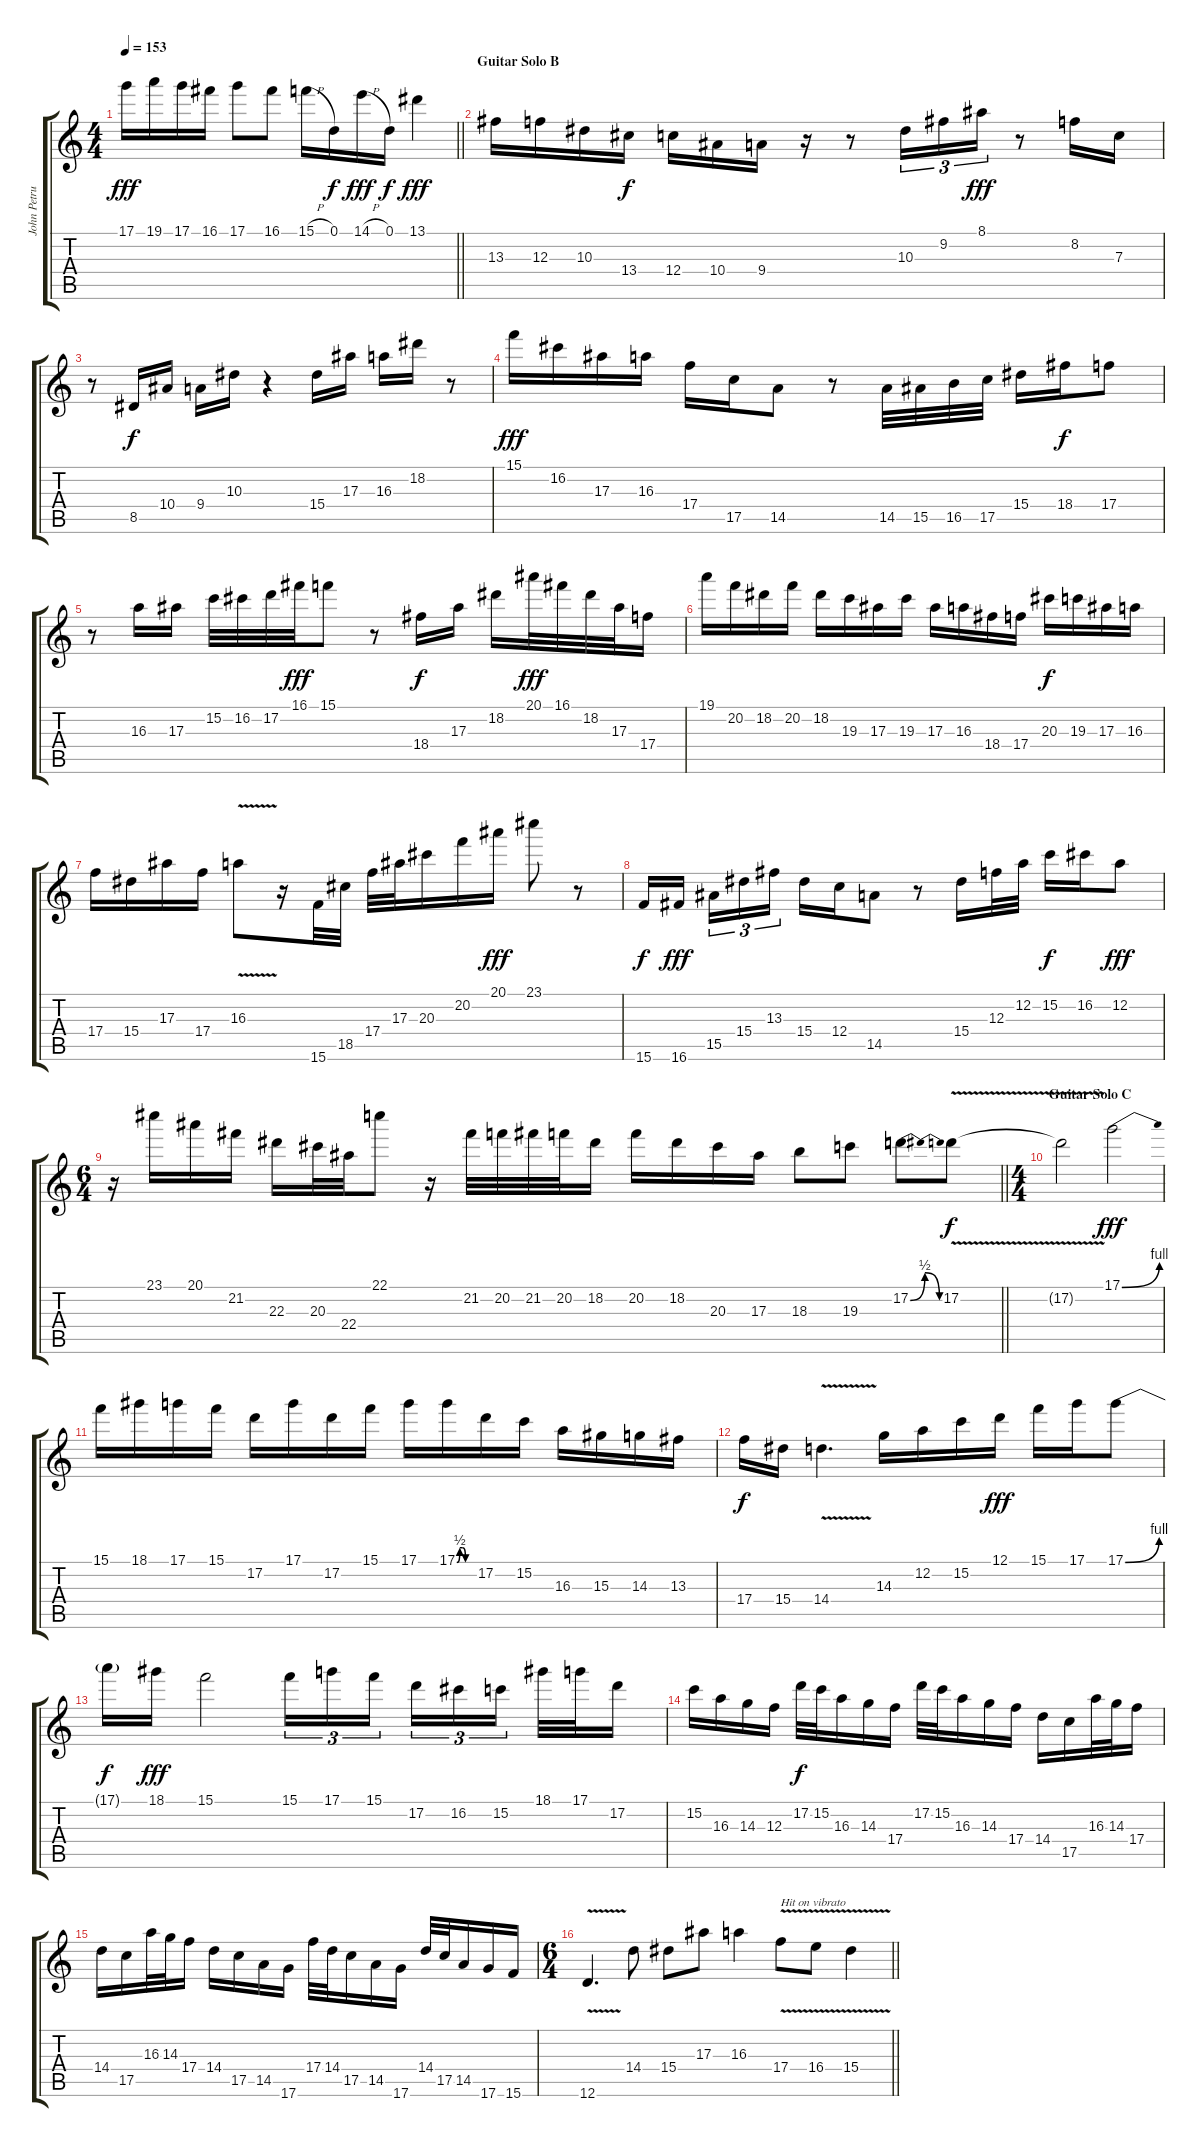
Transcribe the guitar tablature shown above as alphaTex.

\track ("John Petrucci Lead" "John Petru") {instrument electricguitarclean}
\staff {score tabs}
\tuning (D4 A3 F3 C3 G2 D2) {hide}
\ts (4 4)
\tempo 153
\clef g2
\barLineRight lightlight
\ks c
17.1.16{dy fff} 19.1.16 17.1.16 16.1.16 17.1.8 16.1.8 15.1{h}.16 0.1.16{dy f} 14.1{h}.16{dy fff} 0.1.16{dy f} 13.1.4{dy fff} |
\section ("" "Guitar Solo B")
13.3.16 12.3.16 10.3.16 13.4.16{dy f} 12.4.16 10.4.16 9.4.16 r.16 r.8 10.3.16{tu (3 2)} 9.2.16{tu (3 2)} 8.1.16{tu (3 2) dy fff} r.8 8.2.16 7.3.16 |
r.8 8.5.16{dy f} 10.4.16 9.4.16 10.3.16 r.4 15.4.16 17.3.16 16.3.16 18.2.16 r.8 |
15.1.16{dy fff} 16.2.16 17.3.16 16.3.16 17.4.16 17.5.16 14.5.8 r.8 14.5.32 15.5.32 16.5.32 17.5.32 15.4.16 18.4.16{dy f} 17.4.8 |
r.8 16.3.16 17.3.16 15.2.32 16.2.32 17.2.32 16.1.32{dy fff} 15.1.8 r.8 18.4.16{dy f} 17.3.16 18.2.16 20.1.32{dy fff} 16.1.32 18.2.32 17.3.32 17.4.16 |
19.1.16 20.2.16 18.2.16 20.2.16 18.2.16 19.3.16 17.3.16 19.3.16 17.3.16 16.3.16 18.4.16 17.4.16 20.3.16{dy f} 19.3.16 17.3.16 16.3.16 |
17.4.16 15.4.16 17.3.16 17.4.16 16.3{v}.8 r.16 15.6.32 18.5.32 17.4.32 17.3.32 20.3.16 20.2.16 20.1.16{dy fff} 23.1.8 r.8 |
15.6.16{dy f} 16.6.16{dy fff beam splitsecondary} 15.5.16{tu (3 2)} 15.4.16{tu (3 2)} 13.3.16{tu (3 2)} 15.4.16 12.4.16 14.5.8 r.8 15.4.16 12.3.32 12.2.32 15.2.16{dy f} 16.2.16 12.2.8{dy fff} |
\ts (6 4)
\barLineRight lightlight
r.16 23.1.16 20.1.16 21.2.16 22.3.16 20.3.32 22.4.32 22.1.8 r.16 21.2.32 20.2.32 21.2.32 20.2.32 18.2.16 20.2.16 18.2.16 20.3.16 17.3.16 18.3.8 19.3.8 17.2{be (bendrelease 0 0 15 2 45 2 60 0)}.8 17.2{v}.8{dy f} |
\ts (4 4)
\section ("" "Guitar Solo C")
17.2{t}.2 17.1{be (bend 0 0 60 4)}.2{dy fff} |
15.1.16 18.1.16 17.1.16 15.1.16 17.2.16 17.1.16 17.2.16 15.1.16 17.1.16 17.1{be (custom 0 0 10 2 20 2 30 0 60 0)}.16 17.2.16 15.2.16 16.3.16 15.3.16 14.3.16 13.3.16 |
17.4.16{dy f} 15.4.16 14.4{v}.4{d} 14.3.16 12.2.16 15.2.16 12.1.16{dy fff} 15.1.16 17.1.16 17.1{be (bend 0 0 60 4)}.8 |
17.1{t}.16{dy f} 18.1.16{dy fff} 15.1.2 15.1.16{tu (3 2)} 17.1.16{tu (3 2)} 15.1.16{tu (3 2)} 17.2.16{tu (3 2)} 16.2.16{tu (3 2)} 15.2.16{tu (3 2) beam splitsecondary} 18.1.32 17.1.32 17.2.16 |
15.2.16 16.3.16 14.3.16 12.3.16 17.2.32{dy f} 15.2.32 16.3.16 14.3.16 17.4.16 17.2.32 15.2.32 16.3.16 14.3.16 17.4.16 14.4.16 17.5.16 16.3.32 14.3.32 17.4.16 |
14.4.16 17.5.16 16.3.32 14.3.32 17.4.16 14.4.16 17.5.16 14.5.16 17.6.16 17.4.32 14.4.32 17.5.16 14.5.16 17.6.16 14.4.32 17.5.32 14.5.16 17.6.16 15.6.16 |
\ts (6 4)
\barLineRight lightlight
12.6{v}.4{d} 14.4.8 15.4.8 17.3.8 16.3.4 17.4{v}.8{txt "Hit on vibrato"} 16.4{v}.8 15.4{v}.4
